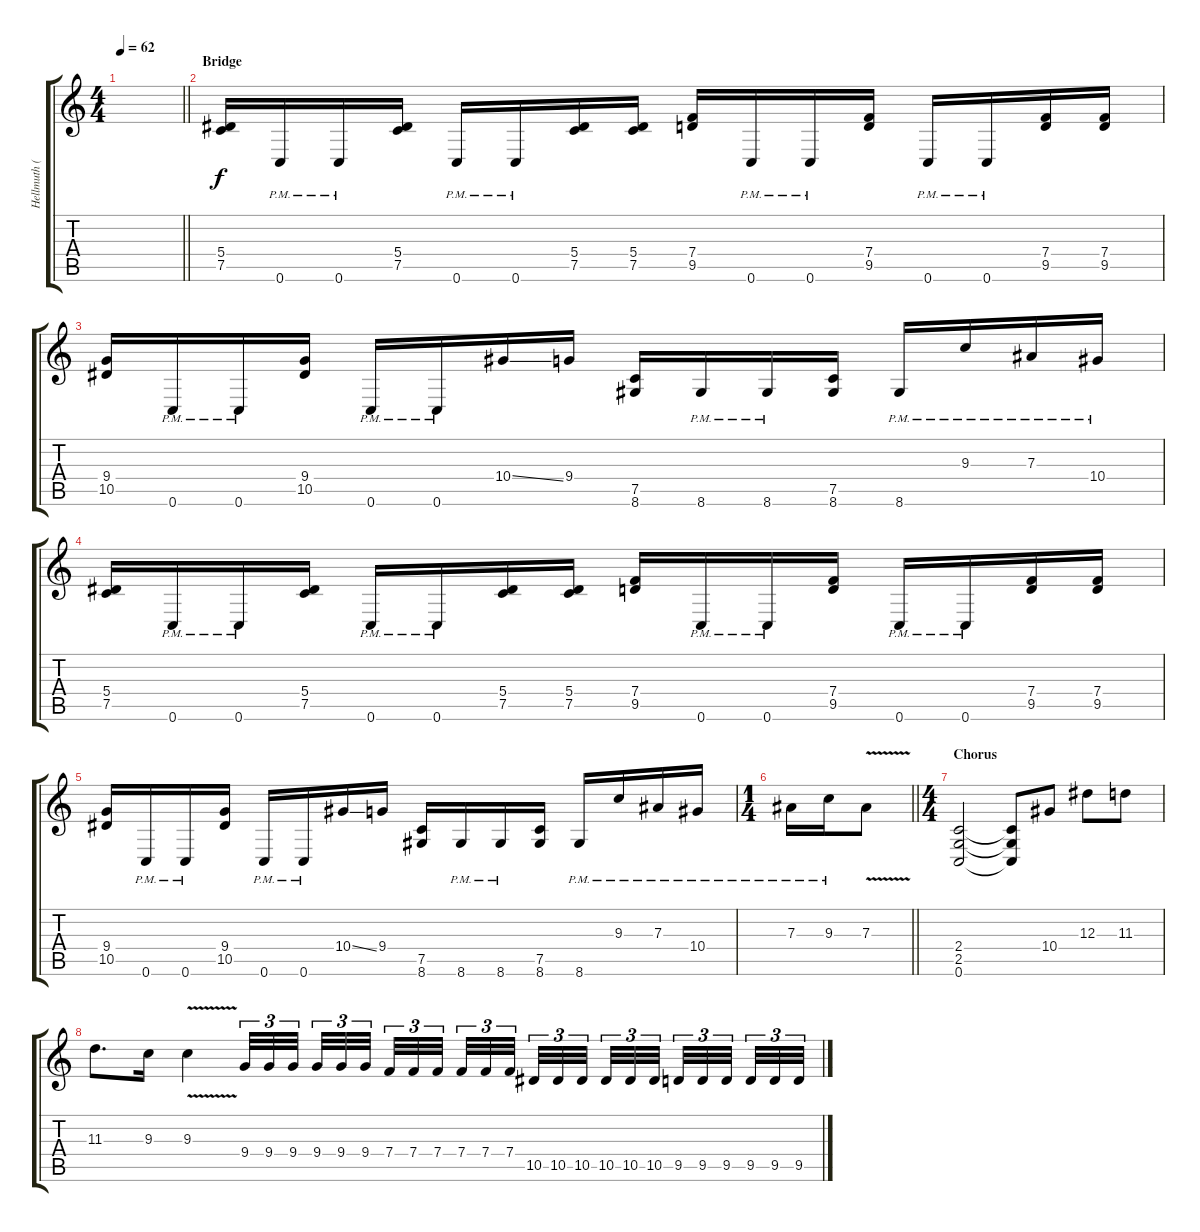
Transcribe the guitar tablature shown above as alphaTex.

\track ("Hellmuth (Rhythm Guitar)" "Hellmuth (") {instrument distortionguitar}
\staff {score tabs}
\tuning (C4 G3 Eb3 Bb2 F2 C2) {hide}
\ts (4 4)
\tempo 62
\clef g2
\barLineRight lightlight
\ks c
|
\section ("" "Bridge")
(5.4 7.5).16{volume 16} 0.6{pm}.16 0.6{pm}.16 (5.4 7.5).16 0.6{pm}.16 0.6{pm}.16 (5.4 7.5).16 (5.4 7.5).16 (7.4 9.5).16 0.6{pm}.16 0.6{pm}.16 (7.4 9.5).16 0.6{pm}.16 0.6{pm}.16 (7.4 9.5).16 (7.4 9.5).16 |
(9.4 10.5).16 0.6{pm}.16 0.6{pm}.16 (9.4 10.5).16 0.6{pm}.16 0.6{pm}.16 10.4{ss}.16 9.4.16 (7.5 8.6).16 8.6{pm}.16 8.6{pm}.16 (7.5 8.6).16 8.6{pm}.16 9.3{pm}.16 7.3{pm}.16 10.4{pm}.16 |
(5.4 7.5).16 0.6{pm}.16 0.6{pm}.16 (5.4 7.5).16 0.6{pm}.16 0.6{pm}.16 (5.4 7.5).16 (5.4 7.5).16 (7.4 9.5).16 0.6{pm}.16 0.6{pm}.16 (7.4 9.5).16 0.6{pm}.16 0.6{pm}.16 (7.4 9.5).16 (7.4 9.5).16 |
(9.4 10.5).16 0.6{pm}.16 0.6{pm}.16 (9.4 10.5).16 0.6{pm}.16 0.6{pm}.16 10.4{ss}.16 9.4.16 (7.5 8.6).16 8.6{pm}.16 8.6{pm}.16 (7.5 8.6).16 8.6{pm}.16 9.3{pm}.16 7.3{pm}.16 10.4{pm}.16 |
\ts (1 4)
\barLineRight lightlight
7.3{pm}.16 9.3{pm}.16 7.3{v}.8 |
\ts (4 4)
\section ("" "Chorus")
(2.4 2.5 0.6).2 (2.4{t} 2.5{t} 0.6{t}).8 10.4.8 12.3.8 11.3.8 |
11.3.8{d} 9.3.16 9.3{v}.4 9.4.32{tu (3 2)} 9.4.32{tu (3 2)} 9.4.32{tu (3 2) beam splitsecondary} 9.4.32{tu (3 2)} 9.4.32{tu (3 2)} 9.4.32{tu (3 2) beam splitsecondary} 7.4.32{tu (3 2)} 7.4.32{tu (3 2)} 7.4.32{tu (3 2) beam splitsecondary} 7.4.32{tu (3 2)} 7.4.32{tu (3 2)} 7.4.32{tu (3 2)} 10.5.32{tu (3 2)} 10.5.32{tu (3 2)} 10.5.32{tu (3 2) beam splitsecondary} 10.5.32{tu (3 2)} 10.5.32{tu (3 2)} 10.5.32{tu (3 2) beam splitsecondary} 9.5.32{tu (3 2)} 9.5.32{tu (3 2)} 9.5.32{tu (3 2) beam splitsecondary} 9.5.32{tu (3 2)} 9.5.32{tu (3 2)} 9.5.32{tu (3 2)}
